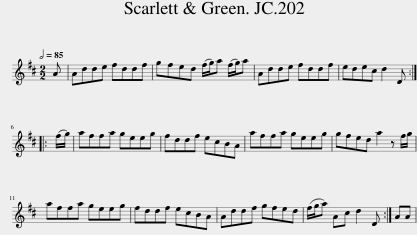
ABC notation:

X:1
L:1/8
Q:1/2=85
M:2/2
I:linebreak $
K:D
V:1 treble
V:1
 A | Adde fddf | gfed (f/g/)a (f/g/)a | Adde fddf | edec d2 D ::$ %5
 (f/g/) | affa geeg | fddf ecBA | affa geeg | gfed a2 z f/g/ |$ %10
 affa geeg | fddf ecBA | Addf gfed | (f/g/a) Ac d2 D :| AA | %15
